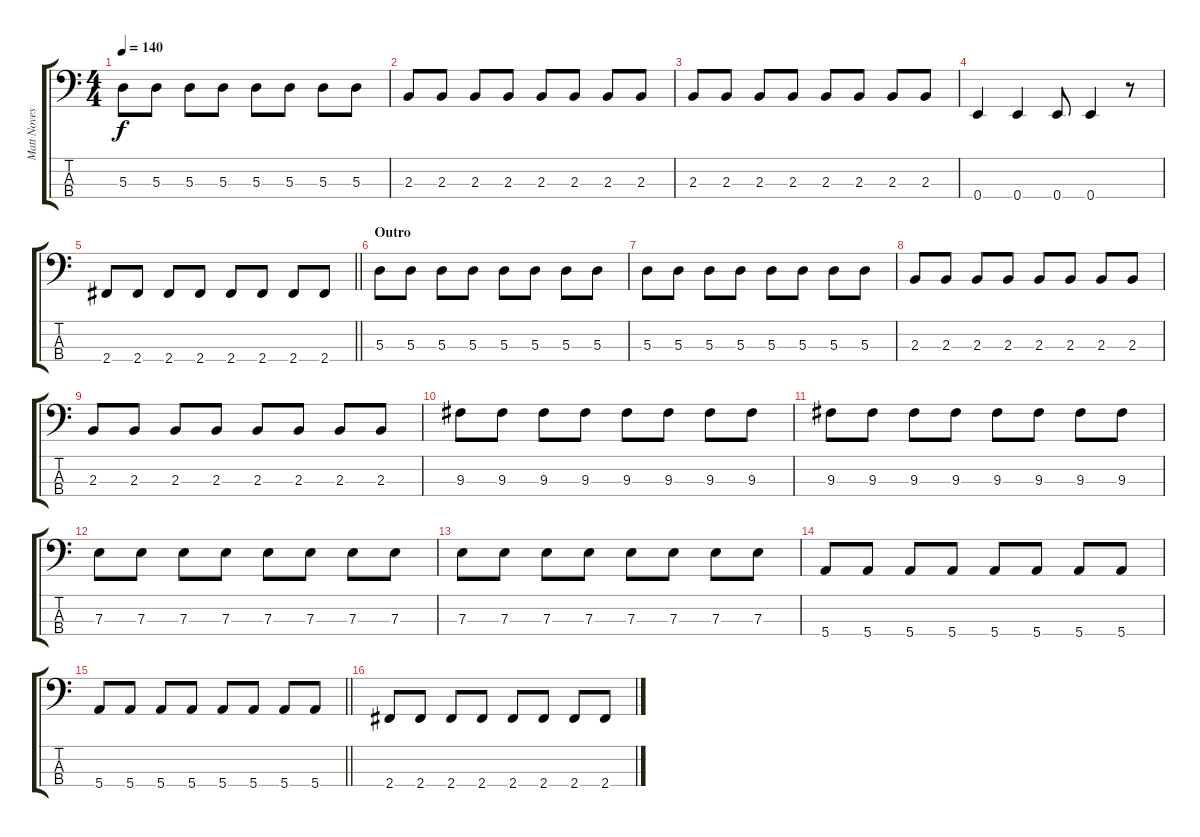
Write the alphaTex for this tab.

\track ("Matt Noveskey" "Matt Noves") {instrument electricbasspick}
\staff {score tabs}
\tuning (G2 D2 A1 E1) {hide}
\ts (4 4)
\tempo 140
\clef f4
\ks c
5.3.8{dy f} 5.3.8 5.3.8 5.3.8 5.3.8 5.3.8 5.3.8 5.3.8 |
2.3.8 2.3.8 2.3.8 2.3.8 2.3.8 2.3.8 2.3.8 2.3.8 |
2.3.8 2.3.8 2.3.8 2.3.8 2.3.8 2.3.8 2.3.8 2.3.8 |
0.4.4 0.4.4 0.4.8 0.4.4 r.8 |
\barLineRight lightlight
2.4.8 2.4.8 2.4.8 2.4.8 2.4.8 2.4.8 2.4.8 2.4.8 |
\section ("" "Outro")
5.3.8 5.3.8 5.3.8 5.3.8 5.3.8 5.3.8 5.3.8 5.3.8 |
5.3.8 5.3.8 5.3.8 5.3.8 5.3.8 5.3.8 5.3.8 5.3.8 |
2.3.8 2.3.8 2.3.8 2.3.8 2.3.8 2.3.8 2.3.8 2.3.8 |
2.3.8 2.3.8 2.3.8 2.3.8 2.3.8 2.3.8 2.3.8 2.3.8 |
9.3.8 9.3.8 9.3.8 9.3.8 9.3.8 9.3.8 9.3.8 9.3.8 |
9.3.8 9.3.8 9.3.8 9.3.8 9.3.8 9.3.8 9.3.8 9.3.8 |
7.3.8 7.3.8 7.3.8 7.3.8 7.3.8 7.3.8 7.3.8 7.3.8 |
7.3.8 7.3.8 7.3.8 7.3.8 7.3.8 7.3.8 7.3.8 7.3.8 |
5.4.8 5.4.8 5.4.8 5.4.8 5.4.8 5.4.8 5.4.8 5.4.8 |
\barLineRight lightlight
5.4.8 5.4.8 5.4.8 5.4.8 5.4.8 5.4.8 5.4.8 5.4.8 |
2.4.8 2.4.8 2.4.8 2.4.8 2.4.8 2.4.8 2.4.8 2.4.8
